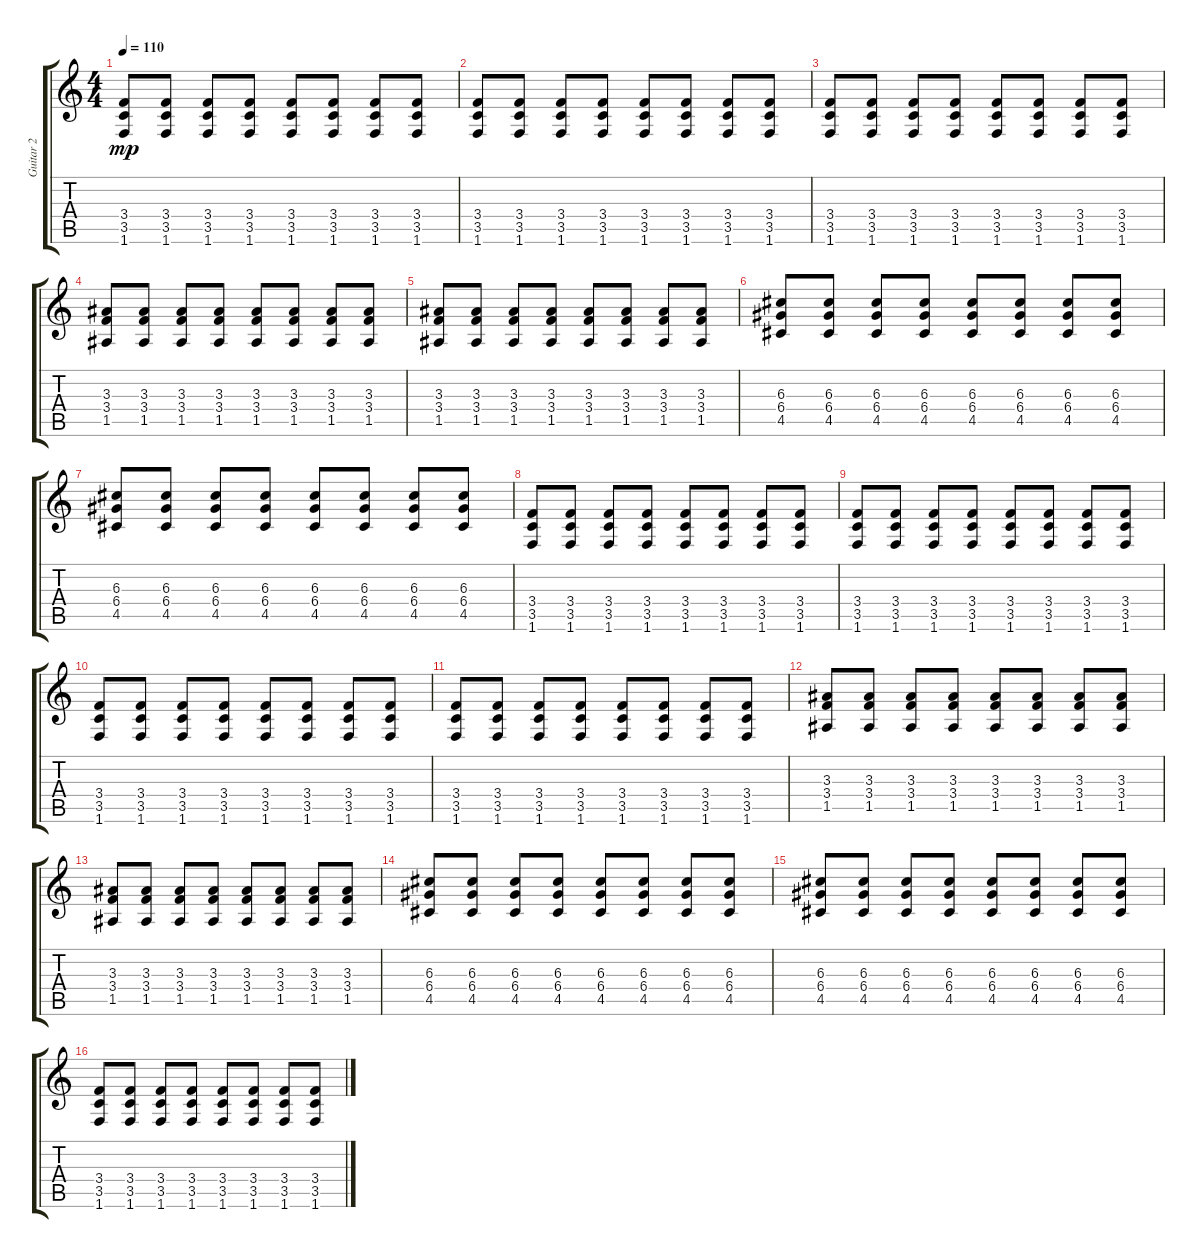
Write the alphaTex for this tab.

\track ("Guitar 2" "Guitar 2") {instrument overdrivenguitar}
\staff {score tabs}
\tuning (E4 B3 G3 D3 A2 E2) {hide}
\ts (4 4)
\tempo 110
\clef g2
\ks c
(3.4 3.5 1.6).8{dy mp} (3.4 3.5 1.6).8 (3.4 3.5 1.6).8 (3.4 3.5 1.6).8 (3.4 3.5 1.6).8 (3.4 3.5 1.6).8 (3.4 3.5 1.6).8 (3.4 3.5 1.6).8 |
(3.4 3.5 1.6).8 (3.4 3.5 1.6).8 (3.4 3.5 1.6).8 (3.4 3.5 1.6).8 (3.4 3.5 1.6).8 (3.4 3.5 1.6).8 (3.4 3.5 1.6).8 (3.4 3.5 1.6).8 |
(3.4 3.5 1.6).8 (3.4 3.5 1.6).8 (3.4 3.5 1.6).8 (3.4 3.5 1.6).8 (3.4 3.5 1.6).8 (3.4 3.5 1.6).8 (3.4 3.5 1.6).8 (3.4 3.5 1.6).8 |
(3.3 3.4 1.5).8 (3.3 3.4 1.5).8 (3.3 3.4 1.5).8 (3.3 3.4 1.5).8 (3.3 3.4 1.5).8 (3.3 3.4 1.5).8 (3.3 3.4 1.5).8 (3.3 3.4 1.5).8 |
(3.3 3.4 1.5).8 (3.3 3.4 1.5).8 (3.3 3.4 1.5).8 (3.3 3.4 1.5).8 (3.3 3.4 1.5).8 (3.3 3.4 1.5).8 (3.3 3.4 1.5).8 (3.3 3.4 1.5).8 |
(6.3 6.4 4.5).8 (6.3 6.4 4.5).8 (6.3 6.4 4.5).8 (6.3 6.4 4.5).8 (6.3 6.4 4.5).8 (6.3 6.4 4.5).8 (6.3 6.4 4.5).8 (6.3 6.4 4.5).8 |
(6.3 6.4 4.5).8 (6.3 6.4 4.5).8 (6.3 6.4 4.5).8 (6.3 6.4 4.5).8 (6.3 6.4 4.5).8 (6.3 6.4 4.5).8 (6.3 6.4 4.5).8 (6.3 6.4 4.5).8 |
(3.4 3.5 1.6).8 (3.4 3.5 1.6).8 (3.4 3.5 1.6).8 (3.4 3.5 1.6).8 (3.4 3.5 1.6).8 (3.4 3.5 1.6).8 (3.4 3.5 1.6).8 (3.4 3.5 1.6).8 |
(3.4 3.5 1.6).8 (3.4 3.5 1.6).8 (3.4 3.5 1.6).8 (3.4 3.5 1.6).8 (3.4 3.5 1.6).8 (3.4 3.5 1.6).8 (3.4 3.5 1.6).8 (3.4 3.5 1.6).8 |
(3.4 3.5 1.6).8 (3.4 3.5 1.6).8 (3.4 3.5 1.6).8 (3.4 3.5 1.6).8 (3.4 3.5 1.6).8 (3.4 3.5 1.6).8 (3.4 3.5 1.6).8 (3.4 3.5 1.6).8 |
(3.4 3.5 1.6).8 (3.4 3.5 1.6).8 (3.4 3.5 1.6).8 (3.4 3.5 1.6).8 (3.4 3.5 1.6).8 (3.4 3.5 1.6).8 (3.4 3.5 1.6).8 (3.4 3.5 1.6).8 |
(3.3 3.4 1.5).8 (3.3 3.4 1.5).8 (3.3 3.4 1.5).8 (3.3 3.4 1.5).8 (3.3 3.4 1.5).8 (3.3 3.4 1.5).8 (3.3 3.4 1.5).8 (3.3 3.4 1.5).8 |
(3.3 3.4 1.5).8 (3.3 3.4 1.5).8 (3.3 3.4 1.5).8 (3.3 3.4 1.5).8 (3.3 3.4 1.5).8 (3.3 3.4 1.5).8 (3.3 3.4 1.5).8 (3.3 3.4 1.5).8 |
(6.3 6.4 4.5).8 (6.3 6.4 4.5).8 (6.3 6.4 4.5).8 (6.3 6.4 4.5).8 (6.3 6.4 4.5).8 (6.3 6.4 4.5).8 (6.3 6.4 4.5).8 (6.3 6.4 4.5).8 |
(6.3 6.4 4.5).8 (6.3 6.4 4.5).8 (6.3 6.4 4.5).8 (6.3 6.4 4.5).8 (6.3 6.4 4.5).8 (6.3 6.4 4.5).8 (6.3 6.4 4.5).8 (6.3 6.4 4.5).8 |
(3.4 3.5 1.6).8 (3.4 3.5 1.6).8 (3.4 3.5 1.6).8 (3.4 3.5 1.6).8 (3.4 3.5 1.6).8 (3.4 3.5 1.6).8 (3.4 3.5 1.6).8 (3.4 3.5 1.6).8
